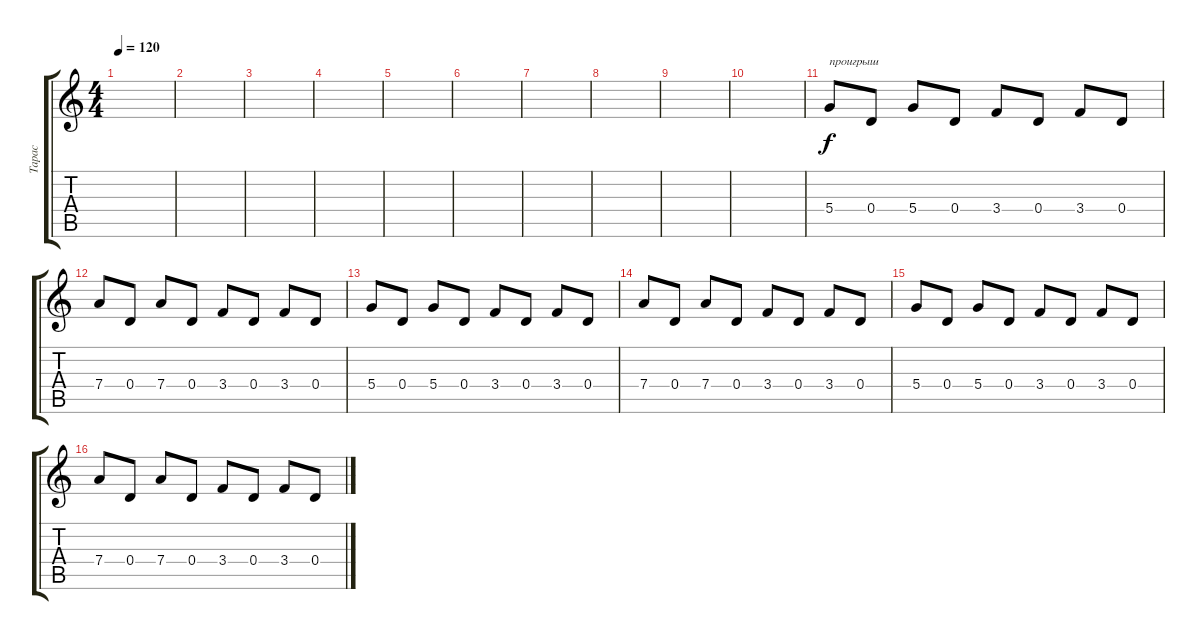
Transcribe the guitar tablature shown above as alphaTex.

\track ("Тарас" "Тарас") {instrument overdrivenguitar}
\staff {score tabs}
\tuning (E4 B3 G3 D3 A2 E2) {hide}
\ts (4 4)
\tempo 120
\clef g2
\ks c
|
|
|
|
|
|
|
|
|
|
5.4.8{txt "проигрыш"} 0.4.8 5.4.8 0.4.8 3.4.8 0.4.8 3.4.8 0.4.8 |
7.4.8 0.4.8 7.4.8 0.4.8 3.4.8 0.4.8 3.4.8 0.4.8 |
5.4.8 0.4.8 5.4.8 0.4.8 3.4.8 0.4.8 3.4.8 0.4.8 |
7.4.8 0.4.8 7.4.8 0.4.8 3.4.8 0.4.8 3.4.8 0.4.8 |
5.4.8 0.4.8 5.4.8 0.4.8 3.4.8 0.4.8 3.4.8 0.4.8 |
7.4.8 0.4.8 7.4.8 0.4.8 3.4.8 0.4.8 3.4.8 0.4.8
